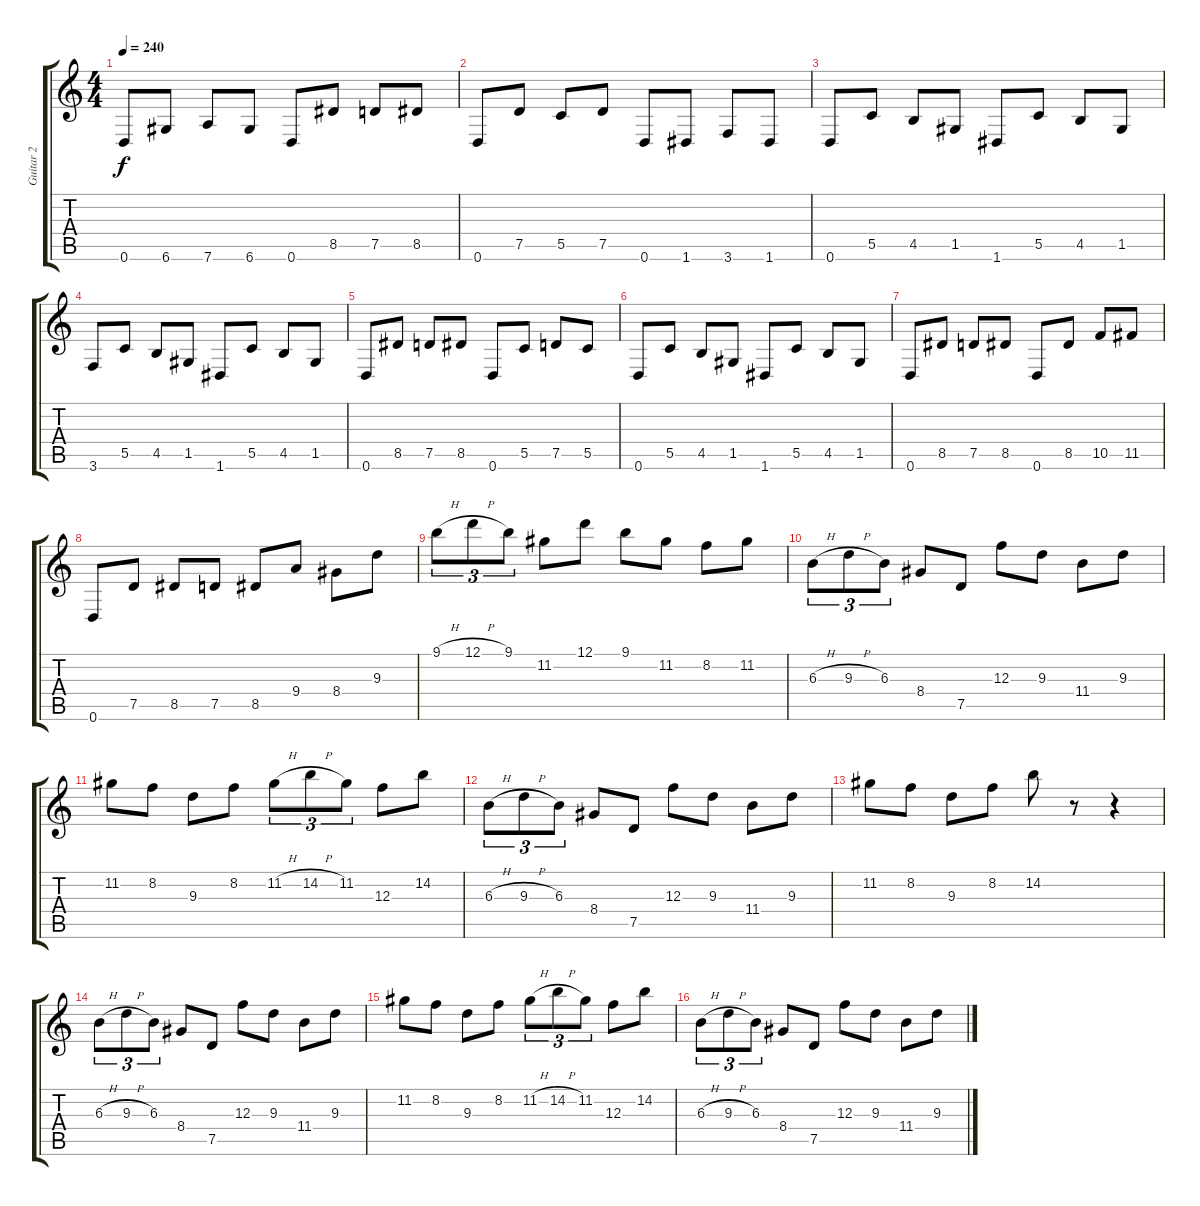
\track ("Guitar 2" "Guitar 2") {instrument distortionguitar}
\staff {score tabs}
\tuning (D4 A3 F3 C3 G2 D2) {hide}
\ts (4 4)
\tempo 240
\clef g2
\ks c
0.6.8{dy f instrument distortionguitar} 6.6.8 7.6.8 6.6.8 0.6.8 8.5.8 7.5.8 8.5.8 |
0.6.8 7.5.8 5.5.8 7.5.8 0.6.8 1.6.8 3.6.8 1.6.8 |
0.6.8 5.5.8 4.5.8 1.5.8 1.6.8 5.5.8 4.5.8 1.5.8 |
3.6.8 5.5.8 4.5.8 1.5.8 1.6.8 5.5.8 4.5.8 1.5.8 |
0.6.8 8.5.8 7.5.8 8.5.8 0.6.8 5.5.8 7.5.8 5.5.8 |
0.6.8 5.5.8 4.5.8 1.5.8 1.6.8 5.5.8 4.5.8 1.5.8 |
0.6.8 8.5.8 7.5.8 8.5.8 0.6.8 8.5.8 10.5.8 11.5.8 |
0.6.8 7.5.8 8.5.8 7.5.8 8.5.8 9.4.8 8.4.8 9.3.8 |
9.1{h}.8{tu (3 2)} 12.1{h}.8{tu (3 2)} 9.1.8{tu (3 2)} 11.2.8 12.1.8 9.1.8 11.2.8 8.2.8 11.2.8 |
6.3{h}.8{tu (3 2)} 9.3{h}.8{tu (3 2)} 6.3.8{tu (3 2)} 8.4.8 7.5.8 12.3.8 9.3.8 11.4.8 9.3.8 |
11.2.8 8.2.8 9.3.8 8.2.8 11.2{h}.8{tu (3 2)} 14.2{h}.8{tu (3 2)} 11.2.8{tu (3 2)} 12.3.8 14.2.8 |
6.3{h}.8{tu (3 2)} 9.3{h}.8{tu (3 2)} 6.3.8{tu (3 2)} 8.4.8 7.5.8 12.3.8 9.3.8 11.4.8 9.3.8 |
11.2.8 8.2.8 9.3.8 8.2.8 14.2.8 r.8 r.4 |
6.3{h}.8{tu (3 2)} 9.3{h}.8{tu (3 2)} 6.3.8{tu (3 2)} 8.4.8 7.5.8 12.3.8 9.3.8 11.4.8 9.3.8 |
11.2.8 8.2.8 9.3.8 8.2.8 11.2{h}.8{tu (3 2)} 14.2{h}.8{tu (3 2)} 11.2.8{tu (3 2)} 12.3.8 14.2.8 |
6.3{h}.8{tu (3 2)} 9.3{h}.8{tu (3 2)} 6.3.8{tu (3 2)} 8.4.8 7.5.8 12.3.8 9.3.8 11.4.8 9.3.8
